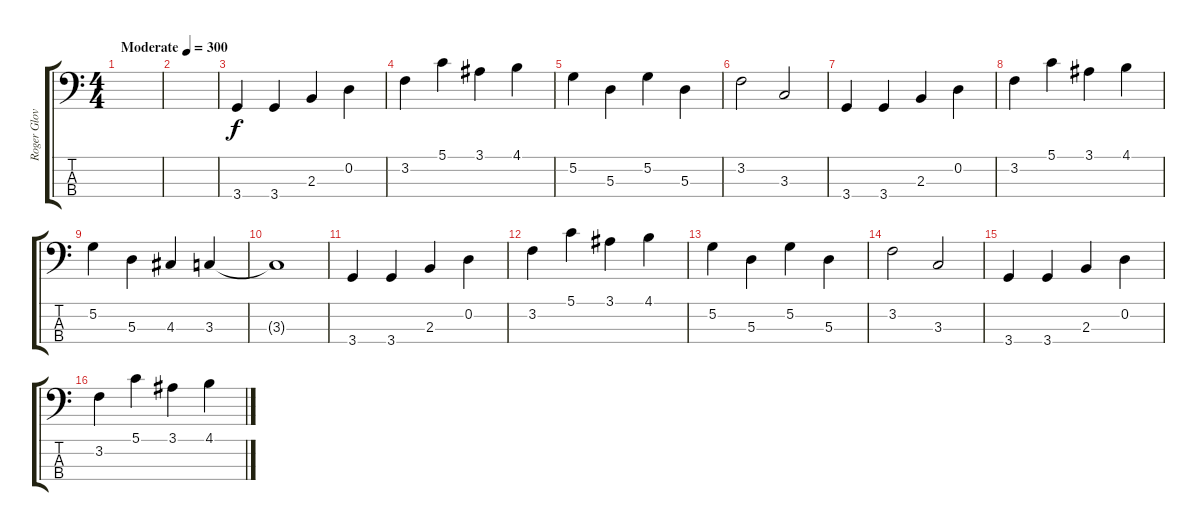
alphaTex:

\track ("Roger Glover" "Roger Glov") {instrument electricbasspick}
\staff {score tabs}
\tuning (G2 D2 A1 E1) {hide}
\ts (4 4)
\tempo (300 "Moderate")
\clef f4
\ks c
|
|
3.4.4 3.4.4 2.3.4 0.2.4 |
3.2.4 5.1.4 3.1.4 4.1.4 |
5.2.4 5.3.4 5.2.4 5.3.4 |
3.2.2 3.3.2 |
3.4.4 3.4.4 2.3.4 0.2.4 |
3.2.4 5.1.4 3.1.4 4.1.4 |
5.2.4 5.3.4 4.3.4 3.3.4 |
3.3{t}.1 |
3.4.4 3.4.4 2.3.4 0.2.4 |
3.2.4 5.1.4 3.1.4 4.1.4 |
5.2.4 5.3.4 5.2.4 5.3.4 |
3.2.2 3.3.2 |
3.4.4 3.4.4 2.3.4 0.2.4 |
3.2.4 5.1.4 3.1.4 4.1.4
